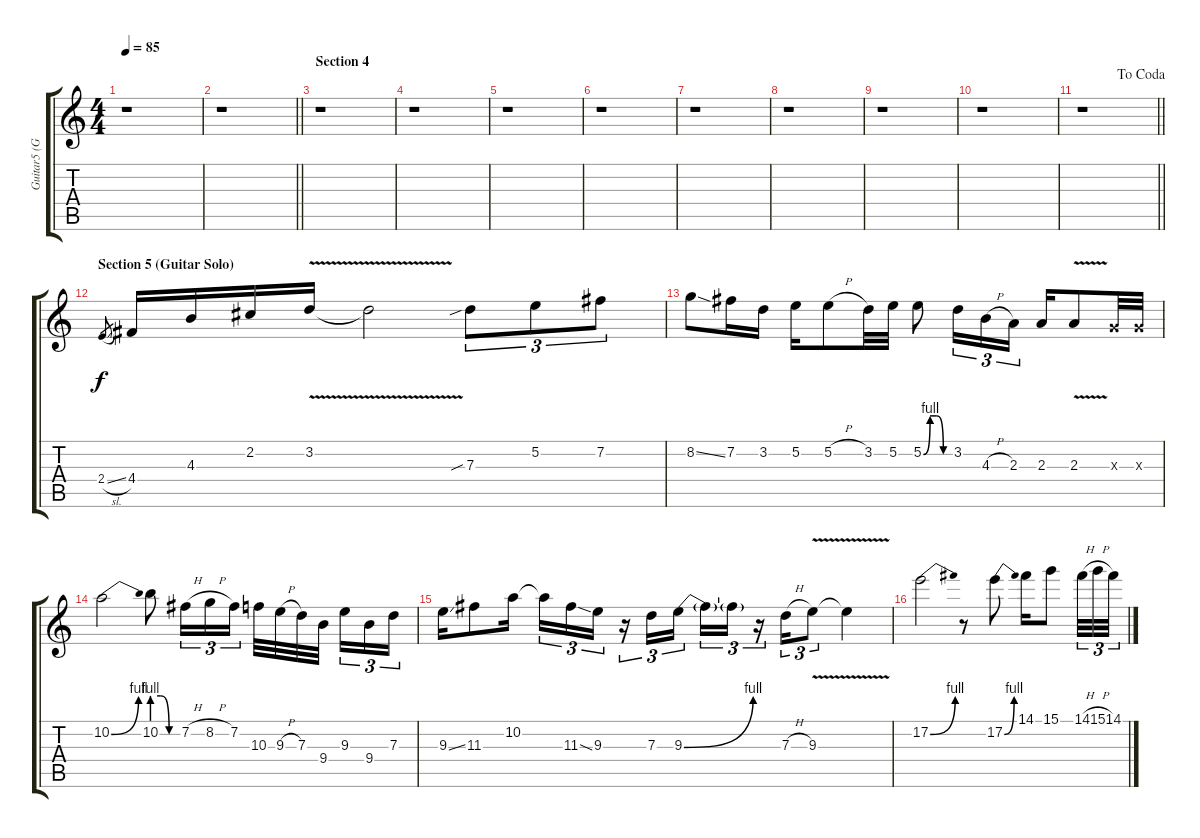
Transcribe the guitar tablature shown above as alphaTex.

\track ("Guitar5 (G. Lynch Guitar Solo)" "Guitar5 (G") {instrument distortionguitar}
\staff {score tabs}
\tuning (E4 B3 G3 D3 A2 E2) {hide}
\ts (4 4)
\tempo 85
\clef g2
\ks c
r.1{dy f} |
\barLineRight lightlight
r.1 |
\section ("" "Section 4")
r.1 |
r.1 |
r.1 |
r.1 |
r.1 |
r.1 |
r.1 |
r.1 |
\jump dacoda
\barLineRight lightlight
r.1 |
\section ("" "Section 5 (Guitar Solo)")
2.4{sl}.8{gr} 4.4.16 4.3.16 2.2.16 3.2{v}.16 3.2{t}.2 7.3{sib}.8{tu (3 2)} 5.2.8{tu (3 2)} 7.2.8{tu (3 2)} |
8.2{ss}.8 7.2.16 3.2.16 5.2.16 5.2{h}.8 3.2.32 5.2.32 5.2{be (custom 0 0 15 4 30 4 45 0 60 0)}.8 3.2.16{tu (3 2)} 4.3{h}.16{tu (3 2)} 2.3.16{tu (3 2)} 2.3.16 2.3{v}.8 0.3{x}.32 0.3{x}.32 |
10.2{be (bend 0 0 60 4)}.2 10.2{be (custom 0 4 20 4 40 0 60 0)}.8 7.2{h}.16{tu (3 2)} 8.2{h}.16{tu (3 2)} 7.2.16{tu (3 2)} 10.3.32 9.3{h}.32 7.3.32 9.4.32{beam splitsecondary} 9.3.16{tu (3 2)} 9.4.16{tu (3 2)} 7.3.16{tu (3 2)} |
9.3{ss}.16 11.3.8 10.2.16 10.2{t}.16{tu (3 2)} 11.3{ss}.16{tu (3 2)} 9.3.16{tu (3 2)} r.16{tu (3 2)} 7.3.16{tu (3 2)} 9.3{be (bend 0 0 60 4)}.16{tu (3 2)} 9.3{t}.16{tu (3 2)} 9.3{t}.16{tu (3 2)} r.16{tu (3 2)} 7.3{h}.16{tu (3 2)} 9.3{v}.8{tu (3 2)} 9.3{t}.4 |
17.2{be (bend 0 0 60 4)}.2 r.8 17.2{be (bend 0 0 60 4)}.8 14.1.16 15.1.8 14.1{h}.32{tu (3 2)} 15.1{h}.32{tu (3 2)} 14.1.32{tu (3 2)}
